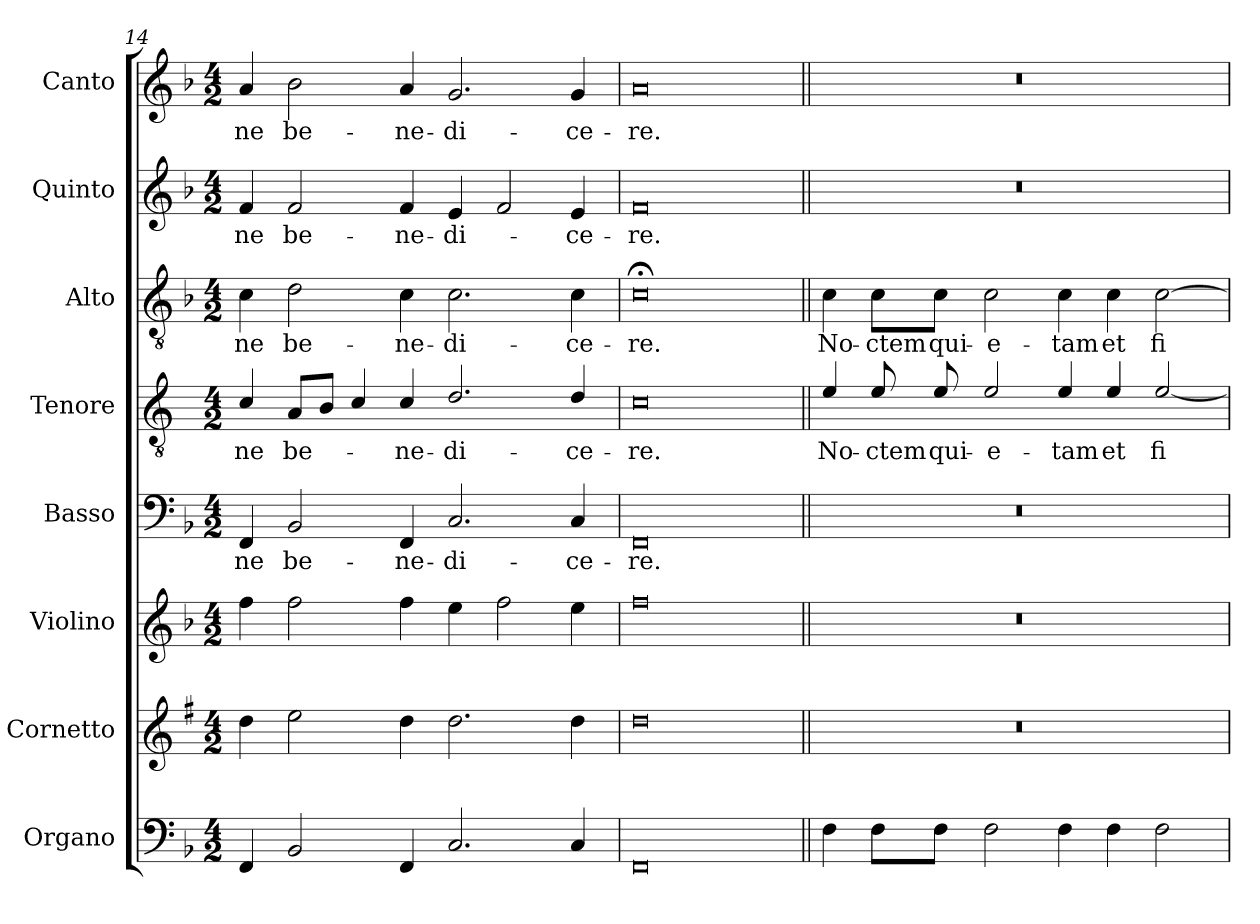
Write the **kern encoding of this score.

**kern	**kern	**kern	**kern	**text	**kern	**text	**kern	**text	**kern	**text	**kern	**text
*part8	*part7	*part6	*part5	*part5	*part4	*part4	*part3	*part3	*part2	*part2	*part1	*part1
*staff8	*staff7	*staff6	*staff5	*staff5	*staff4	*staff4	*staff3	*staff3	*staff2	*staff2	*staff1	*staff1
*I"Organo	*I"Cornetto	*I"Violino	*I"Basso	*	*I"Tenore	*	*I"Alto	*	*I"Quinto	*	*I"Canto	*
*I'Or	*I'Cto.	*I'Vln.	*I'B	*	*I'T	*	*I'A	*	*	*	*I'C	*
*clefF4	*clefG2	*clefG2	*clefF4	*	*clefGv2	*	*clefGv2	*	*clefG2	*	*clefG2	*
*	*ITrd1c2	*	*	*	*ITrd4c7	*	*	*	*	*	*	*
*k[b-]	*k[b-]	*k[b-]	*k[b-]	*	*k[b-]	*	*k[b-]	*	*k[b-]	*	*k[b-]	*
*F:	*F:	*F:	*F:	*	*F:	*	*F:	*	*F:	*	*F:	*
*M4/2	*M4/2	*M4/2	*M4/2	*	*M4/2	*	*M4/2	*	*M4/2	*	*M4/2	*
=14	=14	=14	=14	=14	=14	=14	=14	=14	=14	=14	=14	=14
!	!	!	!	!LO:LY:b	!	!LO:LY:b	!	!LO:LY:b	!	!LO:LY:b	!	!LO:LY:b
4FF/	4cc\	4ff\	4FF/	-ne	4F/	-ne	4c\	-ne	4f/	-ne	4a/	-ne
!	!	!	!	!LO:LY:b	!	!LO:LY:b	!	!LO:LY:b	!	!LO:LY:b	!	!LO:LY:b
2BB-/	2dd\	2ff\	2BB-/	be-	8D/L	be-	2d\	be-	2f/	be-	2b-\	be-
.	.	.	.	.	8E/J	.	.	.	.	.	.	.
.	.	.	.	.	4F/	.	.	.	.	.	.	.
!	!	!	!	!LO:LY:b	!	!LO:LY:b	!	!LO:LY:b	!	!LO:LY:b	!	!LO:LY:b
4FF/	4cc\	4ff\	4FF/	-ne-	4F/	-ne-	4c\	-ne-	4f/	-ne-	4a/	-ne-
!	!	!	!	!LO:LY:b	!	!LO:LY:b	!	!LO:LY:b	!	!LO:LY:b	!	!LO:LY:b
2.C/	2.cc\	4ee\	2.C/	-di-	2.G/	-di-	2.c\	-di-	4e/	-di-	2.g/	-di-
.	.	2ff\	.	.	.	.	.	.	2f/	.	.	.
!	!	!	!	!LO:LY:b	!	!LO:LY:b	!	!LO:LY:b	!	!LO:LY:b	!	!LO:LY:b
4C/	4cc\	4ee\	4C/	-ce-	4G/	-ce-	4c\	-ce-	4e/	-ce-	4g/	-ce-
=15	=15	=15	=15	=15	=15	=15	=15	=15	=15	=15	=15	=15
!	!	!	!	!LO:LY:b	!	!LO:LY:b	!	!LO:LY:b	!	!LO:LY:b	!	!LO:LY:b
0FF	0cc	0ff	0FF	-re.	0F	-re.	0c;<	-re.	0f	-re.	0a	-re.
=16||	=16||	=16||	=16||	=16||	=16||	=16||	=16||	=16||	=16||	=16||	=16||	=16||
!	!	!	!	!	!	!LO:LY:b	!	!LO:LY:b	!	!	!	!
4F\	0r	0r	0r	.	4A/	No-	4c\	No-	0r	.	0r	.
!	!	!	!	!	!	!LO:LY:b	!	!LO:LY:b	!	!	!	!
8F\L	.	.	.	.	8A/	-ctem	8c\L	-ctem	.	.	.	.
!	!	!	!	!	!	!LO:LY:b	!	!LO:LY:b	!	!	!	!
8F\J	.	.	.	.	8A/	qui-	8c\J	qui-	.	.	.	.
!	!	!	!	!	!	!LO:LY:b	!	!LO:LY:b	!	!	!	!
2F\	.	.	.	.	2A/	-e-	2c\	-e-	.	.	.	.
!	!	!	!	!	!	!LO:LY:b	!	!LO:LY:b	!	!	!	!
4F\	.	.	.	.	4A/	-tam	4c\	-tam	.	.	.	.
!	!	!	!	!	!	!LO:LY:b	!	!LO:LY:b	!	!	!	!
4F\	.	.	.	.	4A/	et	4c\	et	.	.	.	.
!	!	!	!	!	!	!LO:LY:b	!	!LO:LY:b	!	!	!	!
2F\	.	.	.	.	[2A/	fi-	[2c\	fi-	.	.	.	.
=	=	=	=	=	=	=	=	=	=	=	=	=
*-	*-	*-	*-	*-	*-	*-	*-	*-	*-	*-	*-	*-
